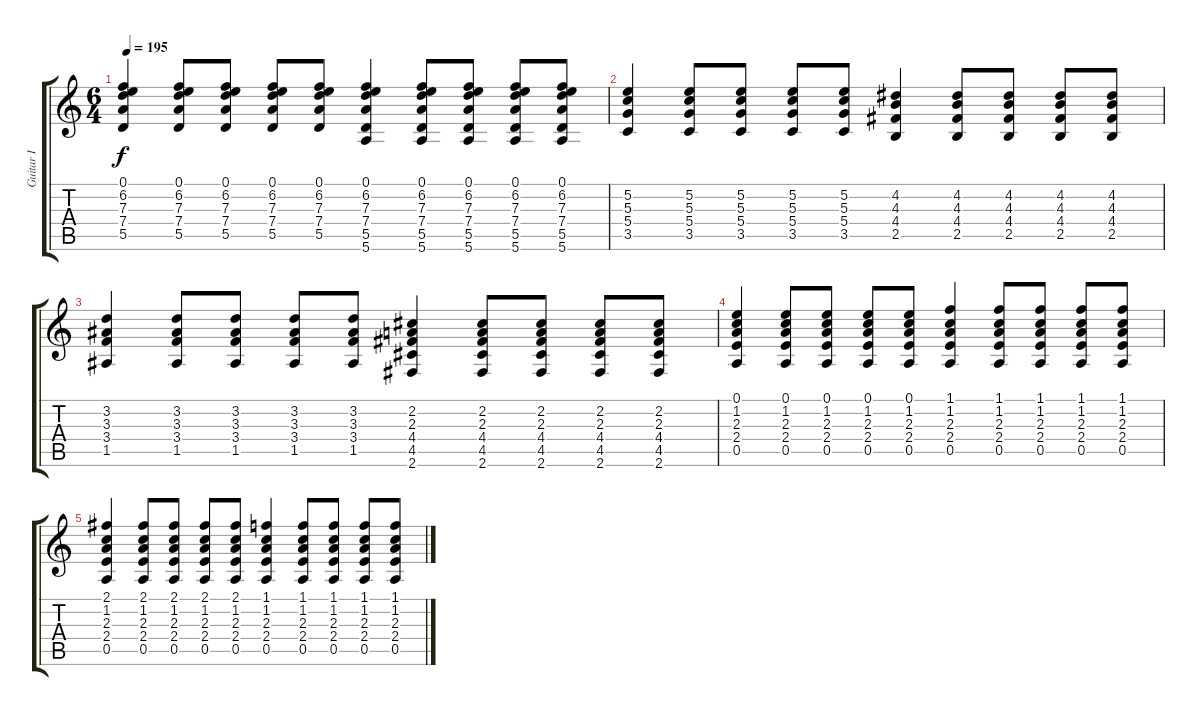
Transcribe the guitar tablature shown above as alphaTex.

\track ("Guitar I" "Guitar I") {instrument distortionguitar}
\staff {score tabs}
\tuning (E4 B3 G3 D3 A2 E2) {hide}
\ts (6 4)
\tempo 195
\clef g2
\ks c
(0.1 6.2 7.3 7.4 5.5).4{dy f} (0.1 6.2 7.3 7.4 5.5).8 (0.1 6.2 7.3 7.4 5.5).8 (0.1 6.2 7.3 7.4 5.5).8 (0.1 6.2 7.3 7.4 5.5).8 (0.1 6.2 7.3 7.4 5.5 5.6).4 (0.1 6.2 7.3 7.4 5.5 5.6).8 (0.1 6.2 7.3 7.4 5.5 5.6).8 (0.1 6.2 7.3 7.4 5.5 5.6).8 (0.1 6.2 7.3 7.4 5.5 5.6).8 |
(5.2 5.3 5.4 3.5).4 (5.2 5.3 5.4 3.5).8 (5.2 5.3 5.4 3.5).8 (5.2 5.3 5.4 3.5).8 (5.2 5.3 5.4 3.5).8 (4.2 4.3 4.4 2.5).4 (4.2 4.3 4.4 2.5).8 (4.2 4.3 4.4 2.5).8 (4.2 4.3 4.4 2.5).8 (4.2 4.3 4.4 2.5).8 |
(3.2 3.3 3.4 1.5).4 (3.2 3.3 3.4 1.5).8 (3.2 3.3 3.4 1.5).8 (3.2 3.3 3.4 1.5).8 (3.2 3.3 3.4 1.5).8 (2.2 2.3 4.4 4.5 2.6).4 (2.2 2.3 4.4 4.5 2.6).8 (2.2 2.3 4.4 4.5 2.6).8 (2.2 2.3 4.4 4.5 2.6).8 (2.2 2.3 4.4 4.5 2.6).8 |
(0.1 1.2 2.3 2.4 0.5).4 (0.1 1.2 2.3 2.4 0.5).8 (0.1 1.2 2.3 2.4 0.5).8 (0.1 1.2 2.3 2.4 0.5).8 (0.1 1.2 2.3 2.4 0.5).8 (1.1 1.2 2.3 2.4 0.5).4 (1.1 1.2 2.3 2.4 0.5).8 (1.1 1.2 2.3 2.4 0.5).8 (1.1 1.2 2.3 2.4 0.5).8 (1.1 1.2 2.3 2.4 0.5).8 |
(2.1 1.2 2.3 2.4 0.5).4 (2.1 1.2 2.3 2.4 0.5).8 (2.1 1.2 2.3 2.4 0.5).8 (2.1 1.2 2.3 2.4 0.5).8 (2.1 1.2 2.3 2.4 0.5).8 (1.1 1.2 2.3 2.4 0.5).4 (1.1 1.2 2.3 2.4 0.5).8 (1.1 1.2 2.3 2.4 0.5).8 (1.1 1.2 2.3 2.4 0.5).8 (1.1 1.2 2.3 2.4 0.5).8
